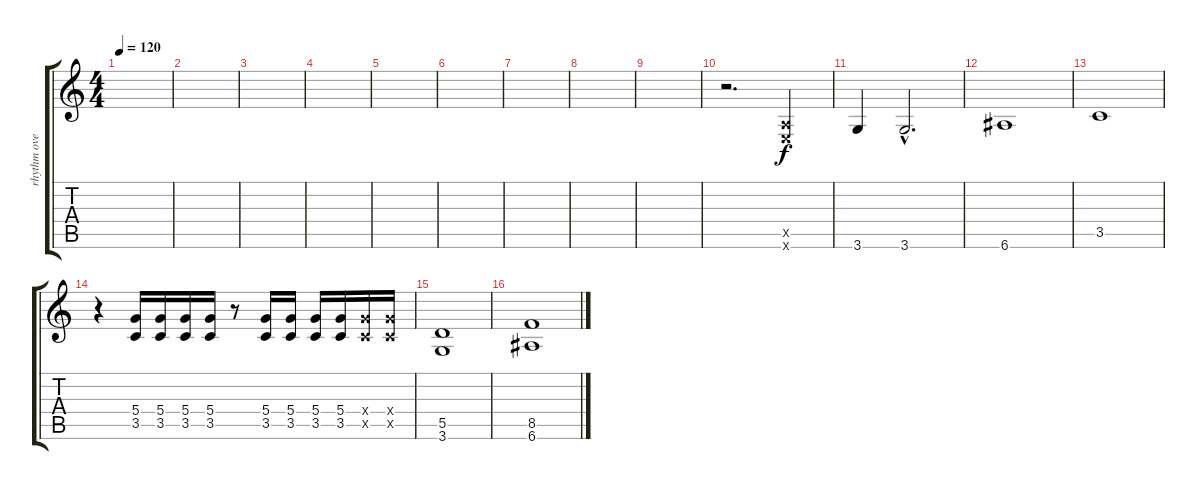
\track ("rhythm overdrive guitar" "rhythm ove") {instrument overdrivenguitar}
\staff {score tabs}
\tuning (E4 B3 G3 D3 A2 E2) {hide}
\ts (4 4)
\tempo 120
\clef g2
\ks c
|
|
|
|
|
|
|
|
|
r.2{d} (0.5{x} 0.6{x}).4 |
3.6.4 3.6{hac}.2{d} |
6.6.1 |
3.5.1 |
r.4 (5.4 3.5).16 (5.4 3.5).16 (5.4 3.5).16 (5.4 3.5).16 r.8 (5.4 3.5).16 (5.4 3.5).16 (5.4 3.5).16 (5.4 3.5).16 (5.4{x} 3.5{x}).16 (5.4{x} 3.5{x}).16 |
(5.5 3.6).1 |
(8.5 6.6).1
